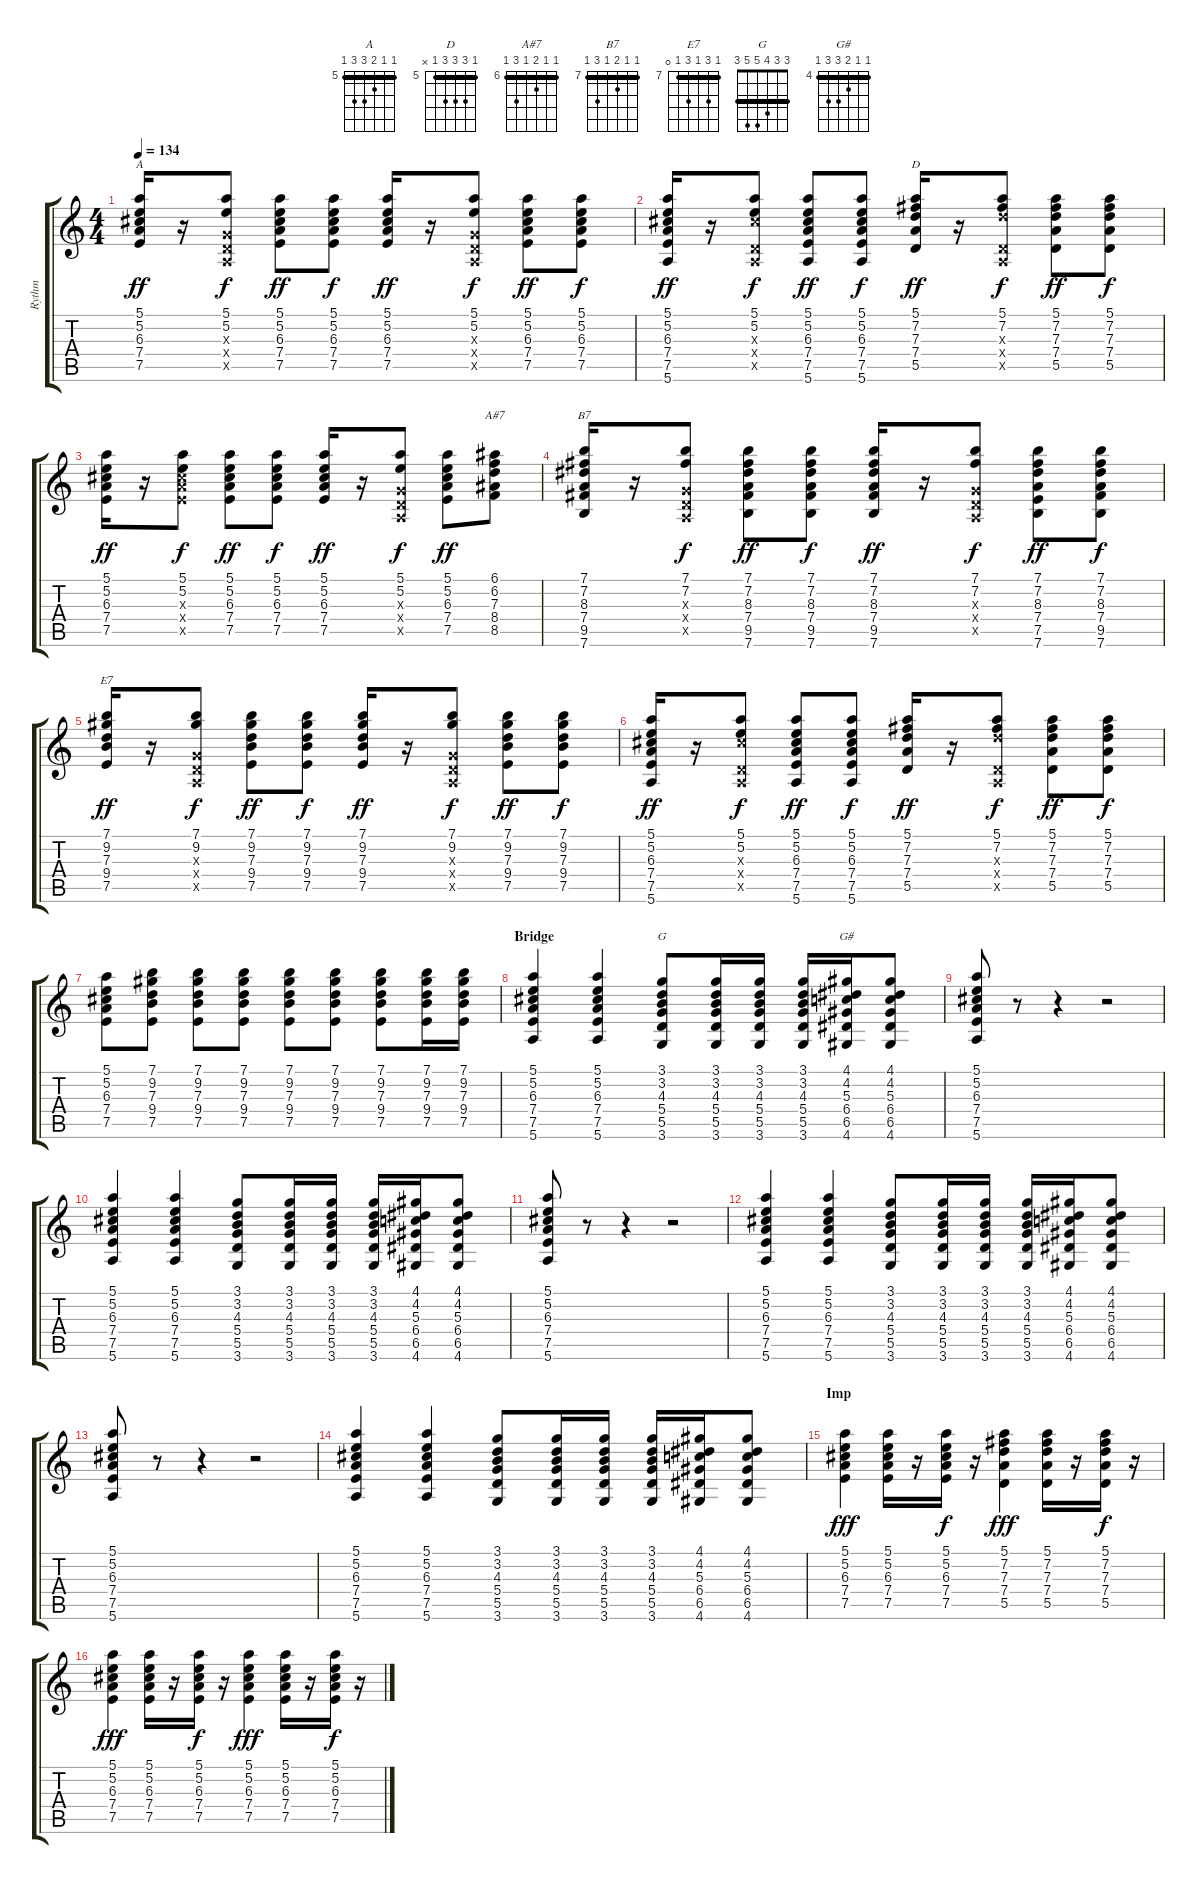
\track ("Rythm" "Rythm") {instrument acousticguitarsteel}
\staff {score tabs}
\tuning (E4 B3 G3 D3 A2 E2) {hide}
\chord ("A" 5 5 6 7 7 5) {firstfret 5 barre 5}
\chord ("D" 5 7 7 7 5 x) {firstfret 5 barre 5}
\chord ("A#7" 6 6 7 6 8 6) {firstfret 6 barre 6}
\chord ("B7" 7 7 8 7 9 7) {firstfret 7 barre 7}
\chord ("E7" 7 9 7 9 7 0) {firstfret 7 barre 7}
\chord ("G" 3 3 4 5 5 3) {barre 3}
\chord ("G#" 4 4 5 6 6 4) {firstfret 4 barre 4}
\ts (4 4)
\tempo 134
\clef g2
\ks c
(5.1 5.2 6.3 7.4 7.5).16{ch "A" dy ff} r.16 (5.1 5.2 0.3{x} 0.4{x} 0.5{x}).8{dy f} (5.1 5.2 6.3 7.4 7.5).8{dy ff} (5.1 5.2 6.3 7.4 7.5).8{dy f} (5.1 5.2 6.3 7.4 7.5).16{dy ff} r.16 (5.1 5.2 0.3{x} 0.4{x} 0.5{x}).8{dy f} (5.1 5.2 6.3 7.4 7.5).8{dy ff} (5.1 5.2 6.3 7.4 7.5).8{dy f} |
(5.1 5.2 6.3 7.4 7.5 5.6).16{dy ff} r.16 (5.1 5.2 6.3{x} 0.4{x} 0.5{x}).8{dy f} (5.1 5.2 6.3 7.4 7.5 5.6).8{dy ff} (5.1 5.2 6.3 7.4 7.5 5.6).8{dy f} (5.1 7.2 7.3 7.4 5.5).16{ch "D" dy ff} r.16 (5.1 7.2 7.3{x} 0.4{x} 0.5{x}).8{dy f} (5.1 7.2 7.3 7.4 5.5).8{dy ff} (5.1 7.2 7.3 7.4 5.5).8{dy f} |
(5.1 5.2 6.3 7.4 7.5).16{dy ff} r.16 (5.1 5.2 6.3{x} 7.4{x} 7.5{x}).8{dy f} (5.1 5.2 6.3 7.4 7.5).8{dy ff} (5.1 5.2 6.3 7.4 7.5).8{dy f} (5.1 5.2 6.3 7.4 7.5).16{dy ff} r.16 (5.1 5.2 0.3{x} 0.4{x} 0.5{x}).8{dy f} (5.1 5.2 6.3 7.4 7.5).8{dy ff} (6.1 6.2 7.3 8.4 8.5).8{ch "A#7"} |
(7.1 7.2 8.3 7.4 9.5 7.6).16{ch "B7"} r.16 (7.1 7.2 0.3{x} 0.4{x} 0.5{x}).8{dy f} (7.1 7.2 8.3 7.4 9.5 7.6).8{dy ff} (7.1 7.2 8.3 7.4 9.5 7.6).8{dy f} (7.1 7.2 8.3 7.4 9.5 7.6).16{dy ff} r.16 (7.1 7.2 0.3{x} 0.4{x} 0.5{x}).8{dy f} (7.1 7.2 8.3 7.4 7.5 7.6).8{dy ff} (7.1 7.2 8.3 7.4 9.5 7.6).8{dy f} |
(7.1 9.2 7.3 9.4 7.5).16{ch "E7" dy ff} r.16 (7.1 9.2 0.3{x} 0.4{x} 0.5{x}).8{dy f} (7.1 9.2 7.3 9.4 7.5).8{dy ff} (7.1 9.2 7.3 9.4 7.5).8{dy f} (7.1 9.2 7.3 9.4 7.5).16{dy ff} r.16 (7.1 9.2 0.3{x} 0.4{x} 0.5{x}).8{dy f} (7.1 9.2 7.3 9.4 7.5).8{dy ff} (7.1 9.2 7.3 9.4 7.5).8{dy f} |
(5.1 5.2 6.3 7.4 7.5 5.6).16{dy ff} r.16 (5.1 5.2 6.3{x} 0.4{x} 0.5{x}).8{dy f} (5.1 5.2 6.3 7.4 7.5 5.6).8{dy ff} (5.1 5.2 6.3 7.4 7.5 5.6).8{dy f} (5.1 7.2 7.3 7.4 5.5).16{dy ff} r.16 (5.1 7.2 7.3{x} 0.4{x} 0.5{x}).8{dy f} (5.1 7.2 7.3 7.4 5.5).8{dy ff} (5.1 7.2 7.3 7.4 5.5).8{dy f} |
(5.1 5.2 6.3 7.4 7.5).8 (7.1 9.2 7.3 9.4 7.5).8 (7.1 9.2 7.3 9.4 7.5).8 (7.1 9.2 7.3 9.4 7.5).8 (7.1 9.2 7.3 9.4 7.5).8 (7.1 9.2 7.3 9.4 7.5).8 (7.1 9.2 7.3 9.4 7.5).8 (7.1 9.2 7.3 9.4 7.5).16 (7.1 9.2 7.3 9.4 7.5).16 |
\section ("" "Bridge")
(5.1 5.2 6.3 7.4 7.5 5.6).4 (5.1 5.2 6.3 7.4 7.5 5.6).4 (3.1 3.2 4.3 5.4 5.5 3.6).8{ch "G"} (3.1 3.2 4.3 5.4 5.5 3.6).16 (3.1 3.2 4.3 5.4 5.5 3.6).16 (3.1 3.2 4.3 5.4 5.5 3.6).16 (4.1 4.2 5.3 6.4 6.5 4.6).16{ch "G#"} (4.1 4.2 5.3 6.4 6.5 4.6).8 |
(5.1 5.2 6.3 7.4 7.5 5.6).8 r.8 r.4 r.2 |
(5.1 5.2 6.3 7.4 7.5 5.6).4 (5.1 5.2 6.3 7.4 7.5 5.6).4 (3.1 3.2 4.3 5.4 5.5 3.6).8 (3.1 3.2 4.3 5.4 5.5 3.6).16 (3.1 3.2 4.3 5.4 5.5 3.6).16 (3.1 3.2 4.3 5.4 5.5 3.6).16 (4.1 4.2 5.3 6.4 6.5 4.6).16 (4.1 4.2 5.3 6.4 6.5 4.6).8 |
(5.1 5.2 6.3 7.4 7.5 5.6).8 r.8 r.4 r.2 |
(5.1 5.2 6.3 7.4 7.5 5.6).4 (5.1 5.2 6.3 7.4 7.5 5.6).4 (3.1 3.2 4.3 5.4 5.5 3.6).8 (3.1 3.2 4.3 5.4 5.5 3.6).16 (3.1 3.2 4.3 5.4 5.5 3.6).16 (3.1 3.2 4.3 5.4 5.5 3.6).16 (4.1 4.2 5.3 6.4 6.5 4.6).16 (4.1 4.2 5.3 6.4 6.5 4.6).8 |
(5.1 5.2 6.3 7.4 7.5 5.6).8 r.8 r.4 r.2 |
(5.1 5.2 6.3 7.4 7.5 5.6).4 (5.1 5.2 6.3 7.4 7.5 5.6).4 (3.1 3.2 4.3 5.4 5.5 3.6).8 (3.1 3.2 4.3 5.4 5.5 3.6).16 (3.1 3.2 4.3 5.4 5.5 3.6).16 (3.1 3.2 4.3 5.4 5.5 3.6).16 (4.1 4.2 5.3 6.4 6.5 4.6).16 (4.1 4.2 5.3 6.4 6.5 4.6).8 |
\section ("" "Imp")
(5.1 5.2 6.3 7.4 7.5).4{dy fff} (5.1 5.2 6.3 7.4 7.5).16 r.16 (5.1 5.2 6.3 7.4 7.5).16{dy f} r.16 (5.1 7.2 7.3 7.4 5.5).4{dy fff} (5.1 7.2 7.3 7.4 5.5).16 r.16 (5.1 7.2 7.3 7.4 5.5).16{dy f} r.16 |
(5.1 5.2 6.3 7.4 7.5).4{dy fff} (5.1 5.2 6.3 7.4 7.5).16 r.16 (5.1 5.2 6.3 7.4 7.5).16{dy f} r.16 (5.1 5.2 6.3 7.4 7.5).4{dy fff} (5.1 5.2 6.3 7.4 7.5).16 r.16 (5.1 5.2 6.3 7.4 7.5).16{dy f} r.16
